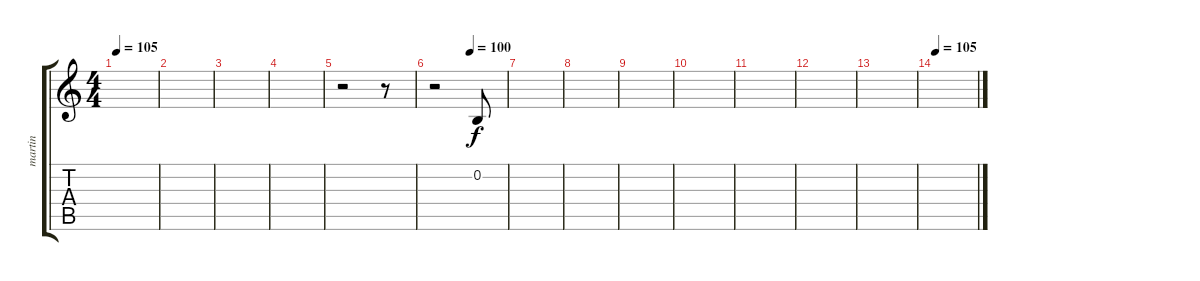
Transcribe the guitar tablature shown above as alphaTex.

\track ("martin" "martin") {instrument panflute}
\staff {score tabs}
\tuning (E4 B3 G3 D3 A2 E2) {hide}
\ts (4 4)
\tempo 105
\clef g2
\ks c
|
|
|
|
r.2{instrument panflute} r.8 |
\tempo (100 0.5)
r.2 0.2.8 |
|
|
|
|
|
|
|
\tempo 105
